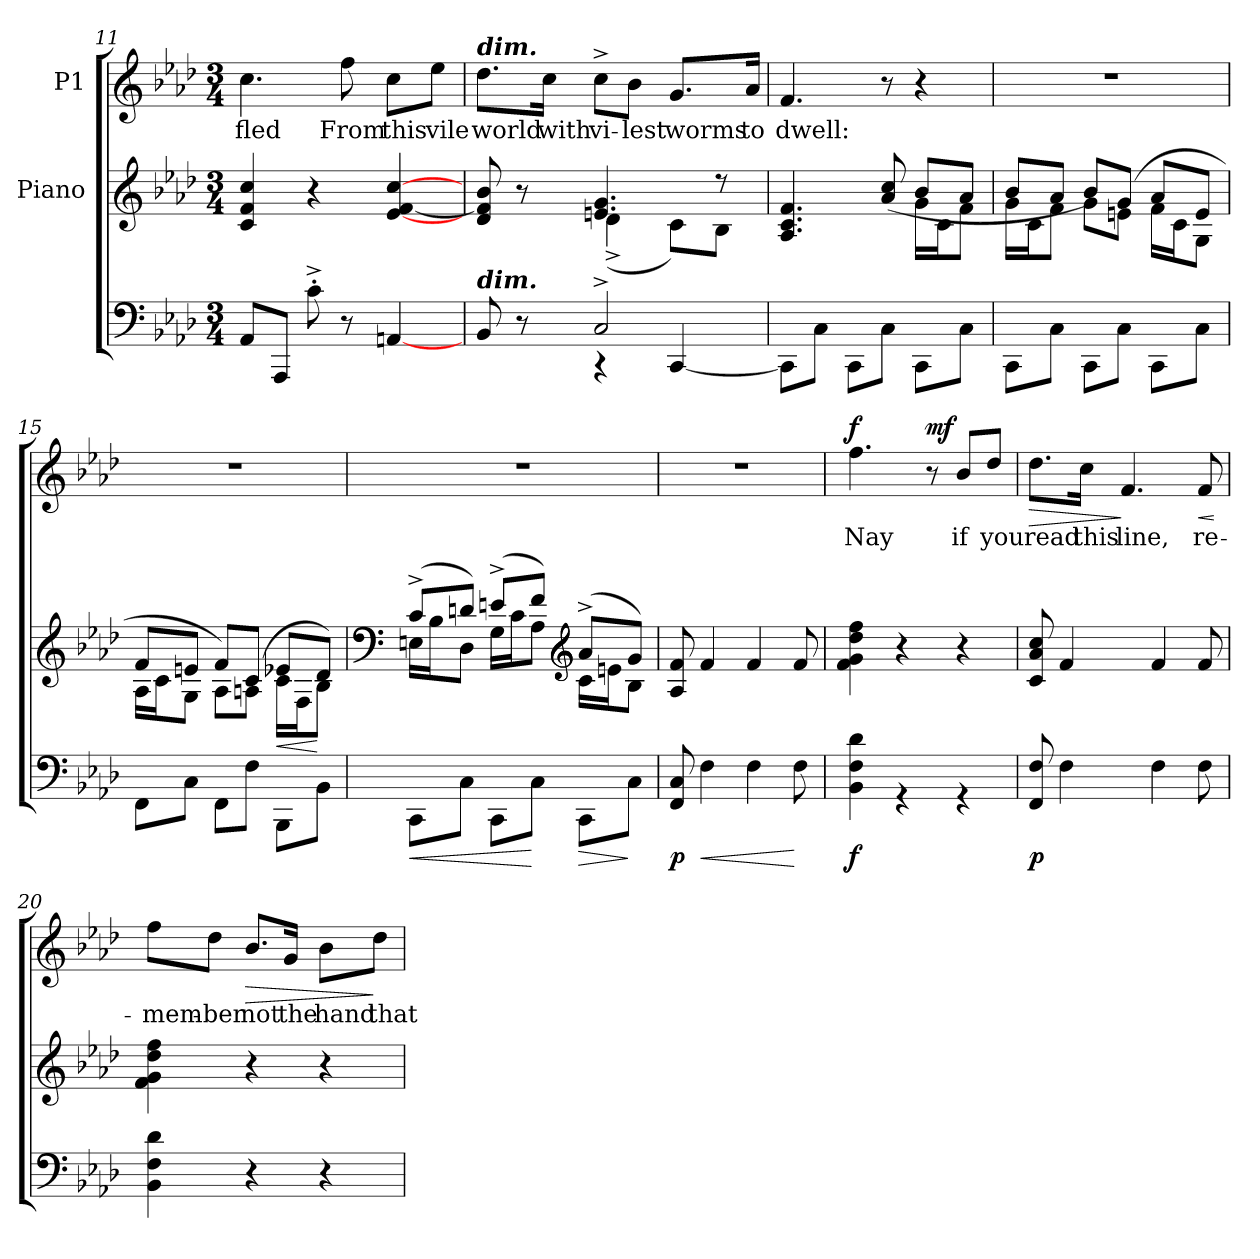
**kern	**dynam	**kern	**dynam	**kern	**text	**dynam
*part3	*part3	*part2	*part2	*part1	*part1	*part1
*staff3	*staff3	*staff2	*staff2	*staff1	*staff1	*staff1
*	*	*I"Piano	*	*I"P1	*	*
*clefF4	*	*clefG2	*	*clefG2	*	*
*k[b-e-a-d-]	*	*k[b-e-a-d-]	*	*k[b-e-a-d-]	*	*
*f:	*	*f:	*	*f:	*	*
*M3/4	*	*M3/4	*	*M3/4	*	*
=11	=11	=11	=11	=11	=11	=11
!	!	!	!	!	!LO:LY:b:color=#000000	!
8AA-i/L	.	4ci/ 4fi 4cci	.	4.cci\	fled	.
8AAA-i/J	.	.	.	.	.	.
8c'^i\	.	4r	.	.	.	.
!	!	!	!	!	!LO:LY:b:color=#000000	!
8r	.	.	.	8ffi\	From	.
!	!	!	!	!	!LO:LY:b:color=#000000	!
[4AAni/	.	[4e-i/ [4fi [4cci	.	8cci\L	this	.
!	!	!	!	!	!LO:LY:b:color=#000000	!
.	.	.	.	8ee-i\J	vile	.
!!LO:LB:g=z
=12	=12	=12	=12	=12	=12	=12
*^	*	*^	*	*	*	*
!	!	!	!	!	!	!LO:TX:a:Bi:t=dim.	!	!
!LO:TX:a:Bi:t=dim.	!	!	!	!	!	!	!	!
!	!	!	!	!	!	!	!LO:LY:b:color=#000000	!
8BB-i/	4ryy	.	8d-i/ 8fi] 8b-i	4ryy	.	8.dd-i\L	world	.
8r	.	.	8r	.	.	.	.	.
!	!	!	!	!	!	!	!LO:LY:b:color=#000000	!
.	.	.	.	.	.	16cci\Jk	with	.
!	!	!	!	!	!	!	!LO:LY:b:color=#000000	!
2C^i/	4r	.	4.eni/ 4.gi	(4d-^i\	.	8cc^i\L	vi-	.
!	!	!	!	!	!	!	!LO:LY:b:color=#000000	!
.	.	.	.	.	.	8b-i\J	-lest	.
!	!	!	!	!	!	!	!LO:LY:b:color=#000000	!
.	[4CCi/	.	.	8ci\L)	.	8.gi/L	worms	.
.	.	.	8r	8B-i\J	.	.	.	.
!	!	!	!	!	!	!	!LO:LY:b:color=#000000	!
.	.	.	.	.	.	16a-i/Jk	to	.
=13	=13	=13	=13	=13	=13	=13	=13	=13
!LO:N:vis=1	!	!	!	!	!	!	!	!
!	!	!	!	!	!	!	!LO:LY:b:color=#000000	!
2.ryy	8CCi\L]	.	4.A-i/ 4.ci 4.fi	4ryy	.	4.fi/	dwell:	.
.	8Ci\J	.	.	.	.	.	.	.
.	8CCi\L	.	.	8ryy	.	.	.	.
.	8Ci\J	.	(8a-i/ 8cci	8ryy	.	8r	.	.
.	8CCi\L	.	8b-i/L	16gi\LL	.	4r	.	.
.	.	.	.	16ci\J	.	.	.	.
.	8Ci\J	.	8a-i/J	8fi\J	.	.	.	.
=14	=14	=14	=14	=14	=14	=14	=14	=14
!LO:N:vis=1	!	!	!	!	!	!LO:N:vis=1	!	!
2.ryy	8CCi\L	.	8b-i/L	16gi\LL	.	2.r	.	.
.	.	.	.	16ci\J	.	.	.	.
.	8Ci\J	.	8a-i/J	8fi\J	.	.	.	.
.	8CCi\L	.	8b-i/L)	8gi\L	.	.	.	.
.	8Ci\J	.	(8gi/J	8eni\J	.	.	.	.
.	8CCi\L	.	8a-i/L	16fi\LL	.	.	.	.
.	.	.	.	16ci\J	.	.	.	.
.	8Ci\J	.	8ei/J	8Gi\J	.	.	.	.
!!LO:LB:g=z
=15	=15	=15	=15	=15	=15	=15	=15	=15
!LO:N:vis=1	!	!	!	!	!	!LO:N:vis=1	!	!
2.ryy	8FFi\L	.	8fi/L	16A-i\LL	.	2.r	.	.
.	.	.	.	16ci\J	.	.	.	.
.	8Ci\J	.	8eni/J	8Gi\J	.	.	.	.
.	8FFi\L	.	8fi/L)	8A-i\L	.	.	.	.
.	8Fi\J	.	(8ci/J	8Ani\J	.	.	.	.
!	!	!	!	!	!LO:HP:b	!	!	!
!	!	!	!	!	!LO:HP:n=1:b	!	!	!
.	8BBB-i\L	.	8e-Xi/L	16ci\LL	< >	.	.	.
.	.	.	.	16Fi\J	.	.	.	.
.	8BB-i\J	.	8d-i/J)	8B-i\J	[	.	.	.
*v	*v	*	*	*	*	*	*	*
*	*	*v	*v	*	*	*	*
.	.	.	]	.	.	.
=16	=16	=16	=16	=16	=16	=16
*	*	*clefF4	*	*	*	*
!LO:N:vis=1	!LO:HP:b	!	!	!LO:N:vis=1	!	!
*^	*	*^	*	*	*	*
2.ryy	8CCi\L	<	(8c^i/L	16Eni\LL	.	2.r	.	.
.	.	.	.	16B-i\J	.	.	.	.
.	8Ci\J	.	8dni/J)	8D-i\J	.	.	.	.
.	8CCi\L	.	(8en^i/L	16Gi\LL	.	.	.	.
.	.	.	.	16ci\J	.	.	.	.
.	8Ci\J	[	8fi/J)	8A-i\J	.	.	.	.
*	*	*	*clefG2	*	*	*	*	*
!	!	!LO:HP:b	!	!	!	!	!	!
.	8CCi\L	>	(8a-^i/L	16ci\LL	.	.	.	.
.	.	.	.	16eni\J	.	.	.	.
.	8Ci\J	]	8gi/J)	8B-i\J	.	.	.	.
=17	=17	=17	=17	=17	=17	=17	=17	=17
!LO:N:vis=1	!	!	!	!	!	!LO:N:vis=1	!	!
*	*	*	*v	*v	*	*	*	*
2.ryy	8FFi/ 8Ci	p	8A-i/ 8fi	.	2.r	.	.
!	!	!LO:HP:b	!	!	!	!	!
.	4Fi\	<	4fi/	.	.	.	.
.	4Fi\	.	4fi/	.	.	.	.
.	8Fi\	[	8fi/	.	.	.	.
=18	=18	=18	=18	=18	=18	=18	=18
!LO:N:vis=1	!	!	!	!	!	!	!
!	!	!	!	!	!	!LO:LY:b:color=#000000	!
2.ryy	4BB-i\ 4Fi 4d-i	f	4fi\ 4gi 4dd-i 4ffi	.	4.ffi\	Nay	f
.	4r	.	4r	.	.	.	.
.	.	.	.	.	8r	.	mf
!	!	!	!	!	!	!LO:LY:b:color=#000000	!
.	4r	.	4r	.	8b-i/L	if	.
!	!	!	!	!	!	!LO:LY:b:color=#000000	!
.	.	.	.	.	8dd-i/J	you	.
*v	*v	*	*	*	*	*	*
!!LO:LB:g=z
=19	=19	=19	=19	=19	=19	=19
!	!	!	!	!	!LO:LY:b:color=#000000	!LO:HP:b
8FFi/ 8Fi	p	8ci/ 8a-i 8cci	.	8.dd-i\L	read	>
4Fi\	.	4fi/	.	.	.	.
!	!	!	!	!	!LO:LY:b:color=#000000	!
.	.	.	.	16cci\Jk	this	.
!	!	!	!	!	!LO:LY:b:color=#000000	!
.	.	.	.	4.fi/	line,	]
4Fi\	.	4fi/	.	.	.	.
!	!	!	!	!	!LO:LY:b:color=#000000	!LO:HP:b
8Fi\	.	8fi/	.	8fi/	re-	<
.	.	.	.	.	.	[
=20	=20	=20	=20	=20	=20	=20
!	!	!	!	!	!LO:LY:b:color=#000000	!
4BB-i\ 4Fi 4d-i	.	4fi\ 4gi 4dd-i 4ffi	.	8ffi\L	-mem-	.
!	!	!	!	!	!LO:LY:b:color=#000000	!
.	.	.	.	8dd-i\J	-ber	.
!	!	!	!	!	!LO:LY:b:color=#000000	!LO:HP:b
4r	.	4r	.	8.b-i/L	not	>
!	!	!	!	!	!LO:LY:b:color=#000000	!
.	.	.	.	16gi/Jk	the	.
!	!	!	!	!	!LO:LY:b:color=#000000	!
4r	.	4r	.	8b-i\L	hand	.
!	!	!	!	!	!LO:LY:b:color=#000000	!
.	.	.	.	8dd-i\J	that	]
=	=	=	=	=	=	=
*-	*-	*-	*-	*-	*-	*-
